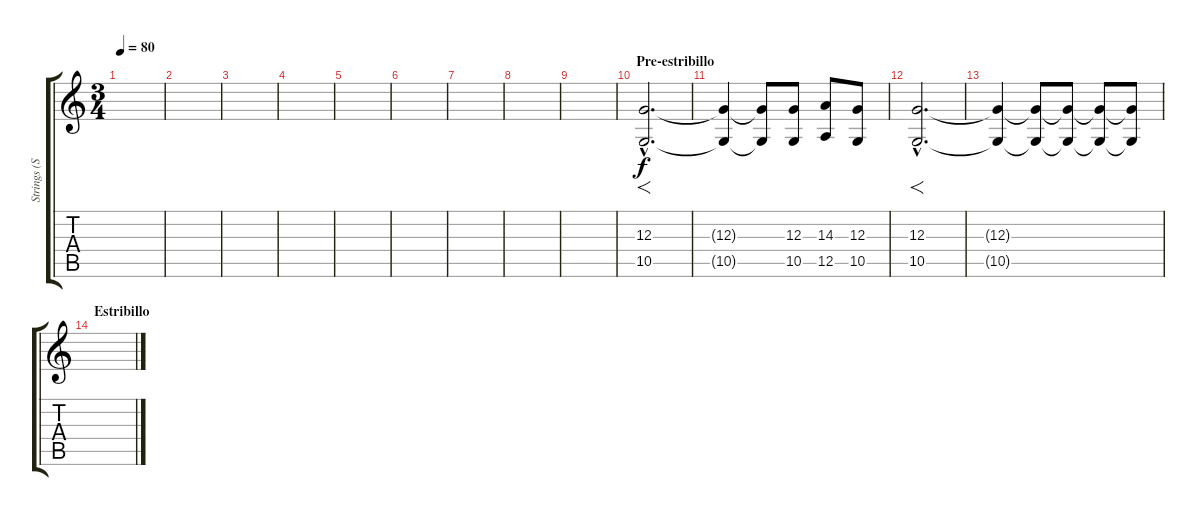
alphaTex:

\track ("Strings (Studio)" "Strings (S") {instrument stringensemble1}
\staff {score tabs}
\tuning (E4 B3 G3 D3 A2 E2) {hide}
\ts (3 4)
\tempo 80
\clef g2
\ks c
|
|
|
|
|
|
|
|
|
\section ("" "Pre-estribillo")
(12.3{hac} 10.5{hac}).2{f d} |
(12.3{t} 10.5{t}).4 (12.3{t} 10.5{t}).8 (12.3 10.5).8 (14.3 12.5).8 (12.3 10.5).8 |
(12.3{hac} 10.5{hac}).2{f d} |
(12.3{t} 10.5{t}).4 (12.3{t} 10.5{t}).8 (12.3{t} 10.5{t}).8 (12.3{t} 10.5{t}).8 (12.3{t} 10.5{t}).8 |
\section ("" "Estribillo")
